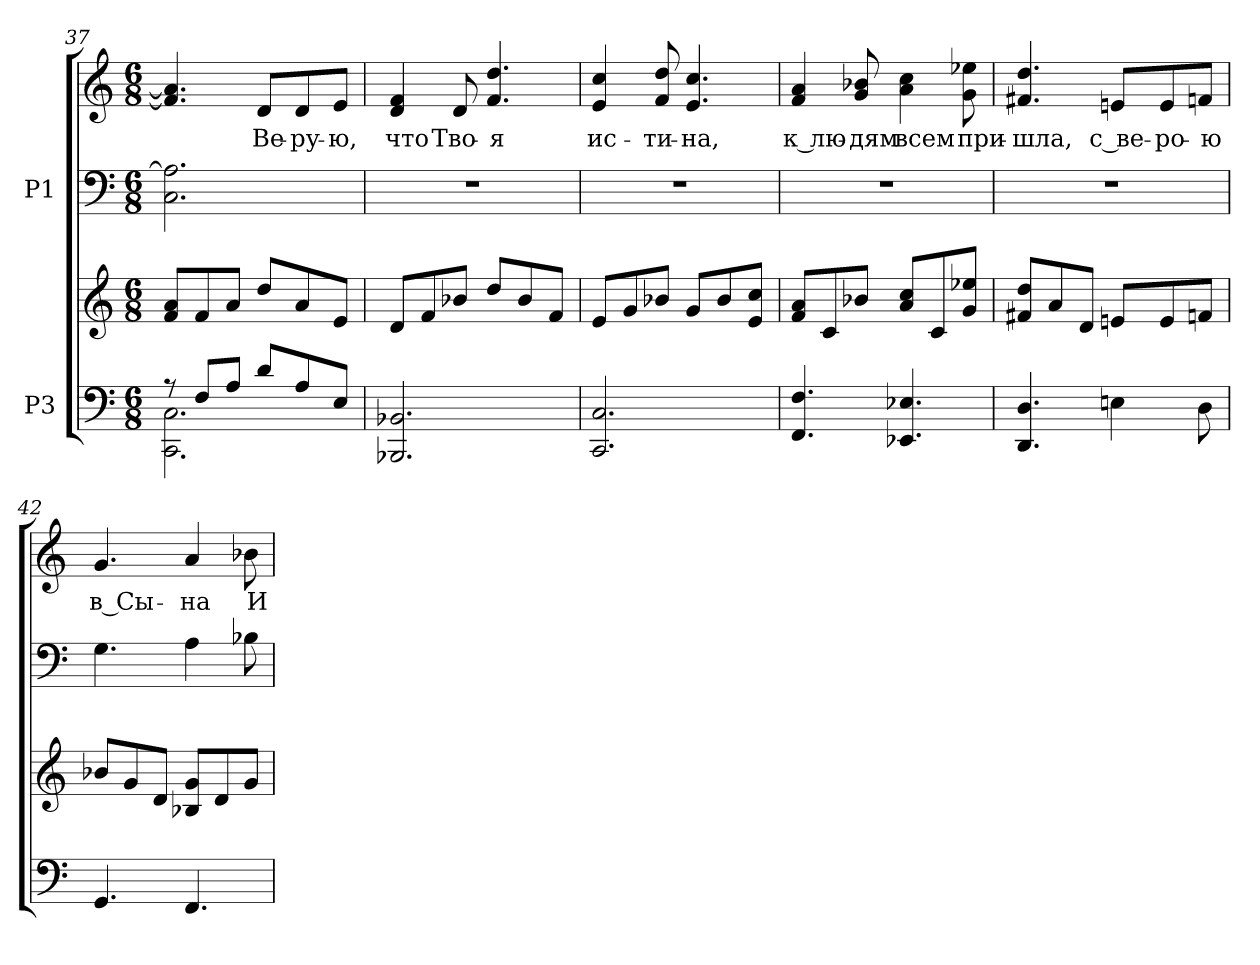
**kern	**kern	**kern	**kern	**text
*part2	*part2	*part1	*part1	*part1
*staff4	*staff3	*staff2	*staff1	*staff1
*I"P3	*	*I"P1	*	*
*clefF4	*clefG2	*clefF4	*clefG2	*
*k[]	*k[]	*k[]	*k[]	*
*C:	*C:	*C:	*C:	*
*M6/8	*M6/8	*M6/8	*M6/8	*
=37	=37	=37	=37	=37
*^	*	*	*	*
8r	2.CCi\ 2.Ci	8fi/ 8aiL	2.Ci\ 2.Ai]	4.fi/] 4.ai]	.
8Fi/L	.	8fi/	.	.	.
8Ai/J	.	8ai/J	.	.	.
!	!	!	!	!	!LO:LY:b:color=#000000
8di/L	.	8ddi/L	.	8di/L	Ве-
!	!	!	!	!	!LO:LY:b:color=#000000
8Ai/	.	8ai/	.	8di/	-ру-
!	!	!	!	!	!LO:LY:b:color=#000000
8Ei/J	.	8ei/J	.	8ei/J	-ю,
*v	*v	*	*	*	*
!!LO:PB:g=z
=38	=38	=38	=38	=38
!	!	!LO:N:vis=1	!	!
!	!	!	!	!LO:LY:b:color=#000000
2.BBB-Xi/ 2.BB-Xi	8di/L	2.r	4di/ 4fi	что
.	8fi/	.	.	.
!	!	!	!	!LO:LY:b:color=#000000
.	8b-Xi/J	.	8di/	Тво-
!	!	!	!	!LO:LY:b:color=#000000
.	8ddi/L	.	4.fi/ 4.ddi	-я
.	8b-i/	.	.	.
.	8fi/J	.	.	.
=39	=39	=39	=39	=39
!	!	!LO:N:vis=1	!	!
!	!	!	!	!LO:LY:b:color=#000000
2.CCi/ 2.Ci	8ei/L	2.r	4ei/ 4cci	ис-
.	8gi/	.	.	.
!	!	!	!	!LO:LY:b:color=#000000
.	8b-Xi/J	.	8fi/ 8ddi	-ти-
!	!	!	!	!LO:LY:b:color=#000000
.	8gi/L	.	4.ei/ 4.cci	-на,
.	8b-i/	.	.	.
.	8ei/ 8cciJ	.	.	.
=40	=40	=40	=40	=40
!	!	!LO:N:vis=1	!	!
!	!	!	!	!LO:LY:b:color=#000000
4.FFi/ 4.Fi	8fi/ 8aiL	2.r	4fi/ 4ai	к лю-
.	8ci/	.	.	.
!	!	!	!	!LO:LY:b:color=#000000
.	8b-Xi/J	.	8gi/ 8b-Xi	-дям
!	!	!	!	!LO:LY:b:color=#000000
4.EE-Xi/ 4.E-Xi	8ai/ 8cciL	.	4ai\ 4cci	всем
.	8ci/	.	.	.
!	!	!	!	!LO:LY:b:color=#000000
.	8gi/ 8ee-XiJ	.	8gi\ 8ee-Xi	при-
=41	=41	=41	=41	=41
!	!	!LO:N:vis=1	!	!
!	!	!	!	!LO:LY:b:color=#000000
4.DDi/ 4.Di	8f#Xi/ 8ddiL	2.r	4.f#Xi/ 4.ddi	-шла,
.	8ai/	.	.	.
.	8di/J	.	.	.
!	!	!	!	!LO:LY:b:color=#000000
4Eni\	8eni/L	.	8eni/L	с ве-
!	!	!	!	!LO:LY:b:color=#000000
.	8ei/	.	8ei/	-ро-
!	!	!	!	!LO:LY:b:color=#000000
8Di\	8fni/J	.	8fni/J	-ю
=42	=42	=42	=42	=42
!	!	!	!	!LO:LY:b:color=#000000
4.GGi/	8b-Xi/L	4.Gi\	4.gi/	в Сы-
.	8gi/	.	.	.
.	8di/J	.	.	.
!	!	!	!	!LO:LY:b:color=#000000
4.FFi/	8B-Xi/ 8giL	4Ai\	4ai/	-на
.	8di/	.	.	.
!	!	!	!	!LO:LY:b:color=#000000
.	8gi/J	8B-Xi\	8b-Xi\	И-
=	=	=	=	=
*-	*-	*-	*-	*-
